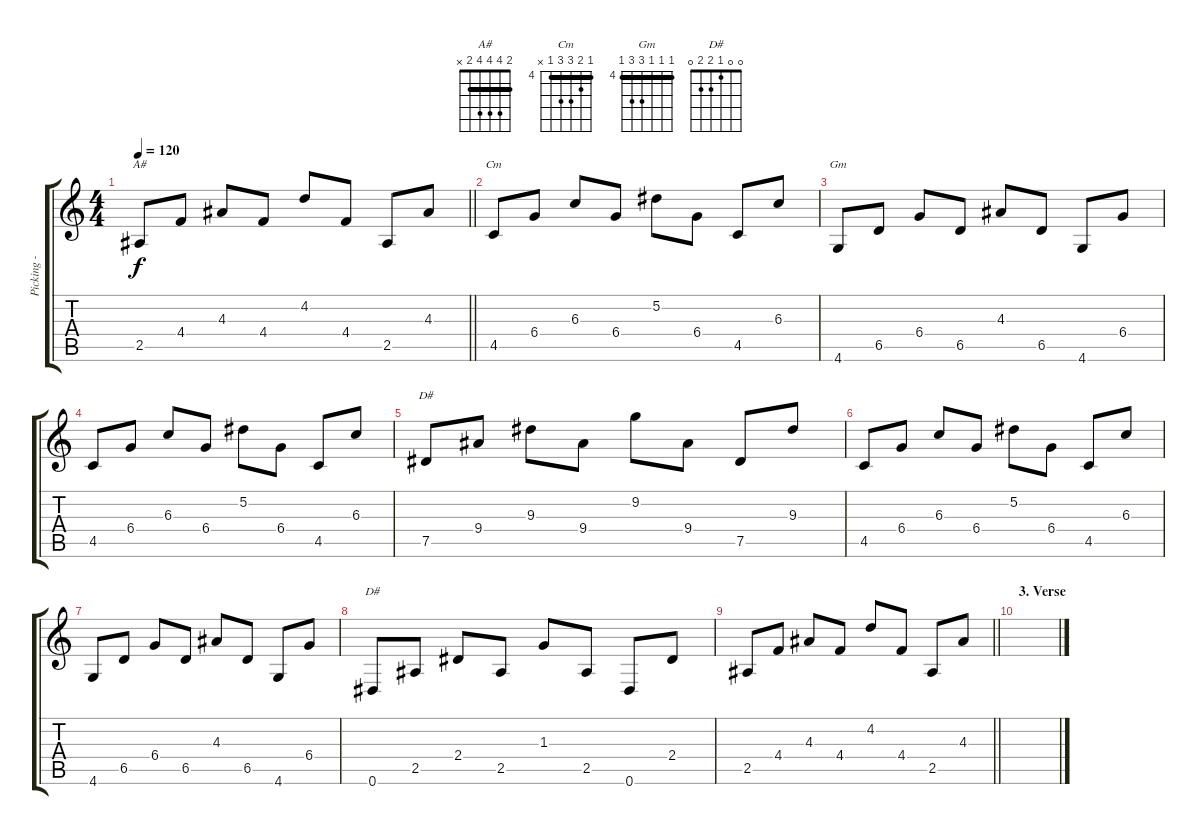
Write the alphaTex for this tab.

\track ("Picking - Thomas Herrmann" "Picking - ") {instrument electricguitarclean}
\staff {score tabs}
\tuning (Eb4 Bb3 Gb3 Db3 Ab2 Eb2) {hide}
\chord ("A#" 2 4 4 4 2 x) {barre 2}
\chord ("Cm" 4 5 6 6 4 x) {firstfret 4 barre 4}
\chord ("Gm" 4 4 4 6 6 4) {firstfret 4 barre 4}
\chord ("D#" 7 9 9 9 7 0) {firstfret 7 barre 7}
\chord ("D#" 0 0 1 2 2 0)
\ts (4 4)
\tempo 120
\clef g2
\barLineRight lightlight
\ks c
2.5.8{ch "A#" dy f} 4.4.8 4.3.8 4.4.8 4.2.8 4.4.8 2.5.8 4.3.8 |
4.5.8{ch "Cm"} 6.4.8 6.3.8 6.4.8 5.2.8 6.4.8 4.5.8 6.3.8 |
4.6.8{ch "Gm"} 6.5.8 6.4.8 6.5.8 4.3.8 6.5.8 4.6.8 6.4.8 |
4.5.8 6.4.8 6.3.8 6.4.8 5.2.8 6.4.8 4.5.8 6.3.8 |
7.5.8{ch "D#"} 9.4.8 9.3.8 9.4.8 9.2.8 9.4.8 7.5.8 9.3.8 |
4.5.8 6.4.8 6.3.8 6.4.8 5.2.8 6.4.8 4.5.8 6.3.8 |
4.6.8 6.5.8 6.4.8 6.5.8 4.3.8 6.5.8 4.6.8 6.4.8 |
0.6.8{ch "D#"} 2.5.8 2.4.8 2.5.8 1.3.8 2.5.8 0.6.8 2.4.8 |
\barLineRight lightlight
2.5.8 4.4.8 4.3.8 4.4.8 4.2.8 4.4.8 2.5.8 4.3.8 |
\section ("" "3. Verse")
